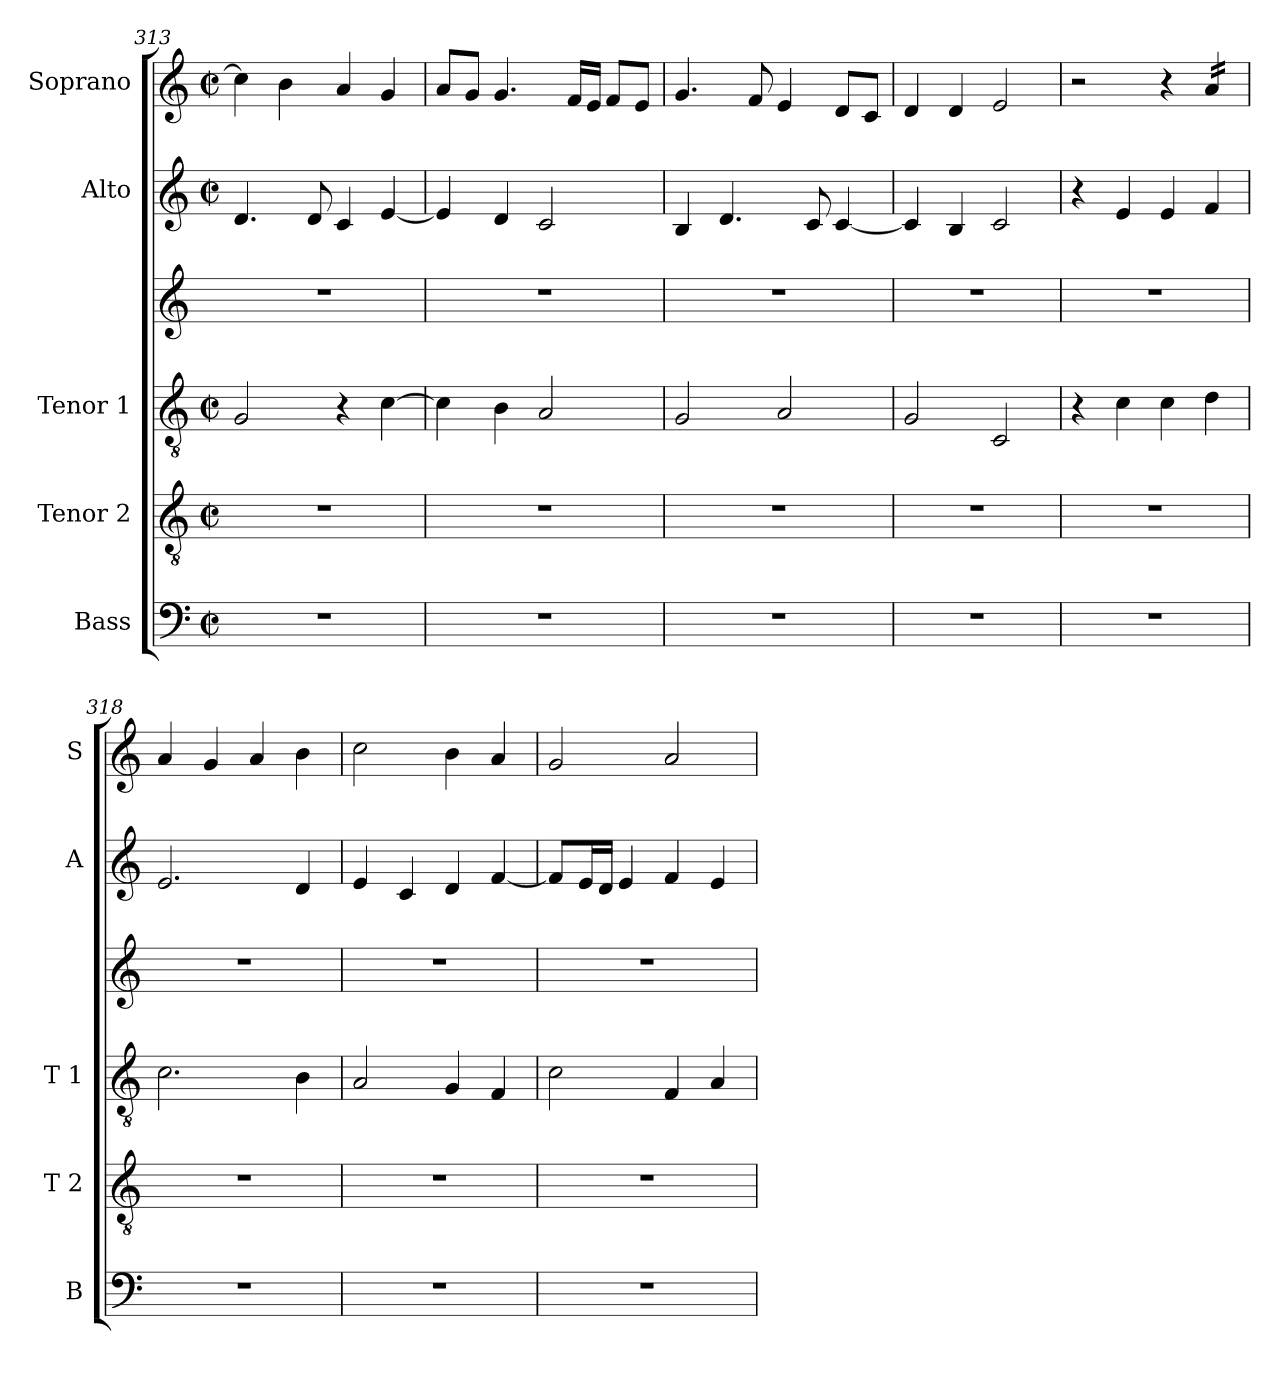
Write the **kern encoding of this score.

**kern	**kern	**kern	**kern	**kern	**kern
*part6	*part5	*part4	*part3	*part2	*part1
*staff6	*staff5	*staff4	*staff3	*staff2	*staff1
*I"Bass	*I"Tenor 2	*I"Tenor 1	*	*I"Alto	*I"Soprano
*I'B	*I'T 2	*I'T 1	*	*I'A	*I'S
*clefF4	*clefGv2	*clefGv2	*clefG2	*clefG2	*clefG2
*k[]	*k[]	*k[]	*k[]	*k[]	*k[]
*C:	*C:	*C:	*C:	*C:	*C:
*M2/2	*M2/2	*M2/2	*	*M2/2	*M2/2
*met(c|)	*met(c|)	*met(c|)	*	*met(c|)	*met(c|)
=313	=313	=313	=313	=313	=313
1r	1r	2G/	1r	4.d/	4cc\]
.	.	.	.	.	4b\
.	.	.	.	8d/	.
.	.	4r	.	4c/	4a/
.	.	[>4c\	.	[<4e/	4g/
=314	=314	=314	=314	=314	=314
1r	1r	4c\]	1r	4e/]	8a/L
.	.	.	.	.	8g/J
.	.	4B\	.	4d/	4.g/
.	.	2A/	.	2c/	.
.	.	.	.	.	16f/LL
.	.	.	.	.	16e/JJ
.	.	.	.	.	8f/L
.	.	.	.	.	8e/J
=315	=315	=315	=315	=315	=315
1r	1r	2G/	1r	4B/	4.g/
.	.	.	.	4.d/	.
.	.	.	.	.	8f/
.	.	2A/	.	.	4e/
.	.	.	.	8c/	.
.	.	.	.	[<4c/	8d/L
.	.	.	.	.	8c/J
=316	=316	=316	=316	=316	=316
1r	1r	2G/	1r	4c/]	4d/
.	.	.	.	4B/	4d/
.	.	2C/	.	2c/	2e/
=317	=317	=317	=317	=317	=317
1r	1r	4r	1r	4r	2r
.	.	4c\	.	4e/	.
.	.	4c\	.	4e/	4r
*	*	*	*	*	*tremolo
.	.	4d\	.	4f/	16a/LL
.	.	.	.	.	16a/
.	.	.	.	.	16a/
.	.	.	.	.	16a/JJ
*	*	*	*	*	*Xtremolo
!!LO:LB:g=z
=318	=318	=318	=318	=318	=318
1r	1r	2.c\	1r	2.e/	4a/
.	.	.	.	.	4g/
.	.	.	.	.	4a/
.	.	4B\	.	4d/	4b\
=319	=319	=319	=319	=319	=319
1r	1r	2A/	1r	4e/	2cc\
.	.	.	.	4c/	.
.	.	4G/	.	4d/	4b\
.	.	4F/	.	[<4f/	4a/
=320	=320	=320	=320	=320	=320
1r	1r	2c\	1r	8f/L]	2g/
.	.	.	.	16e/L	.
.	.	.	.	16d/JJ	.
.	.	.	.	4e/	.
.	.	4F/	.	4f/	2a/
.	.	4A/	.	4e/	.
=	=	=	=	=	=
*-	*-	*-	*-	*-	*-
